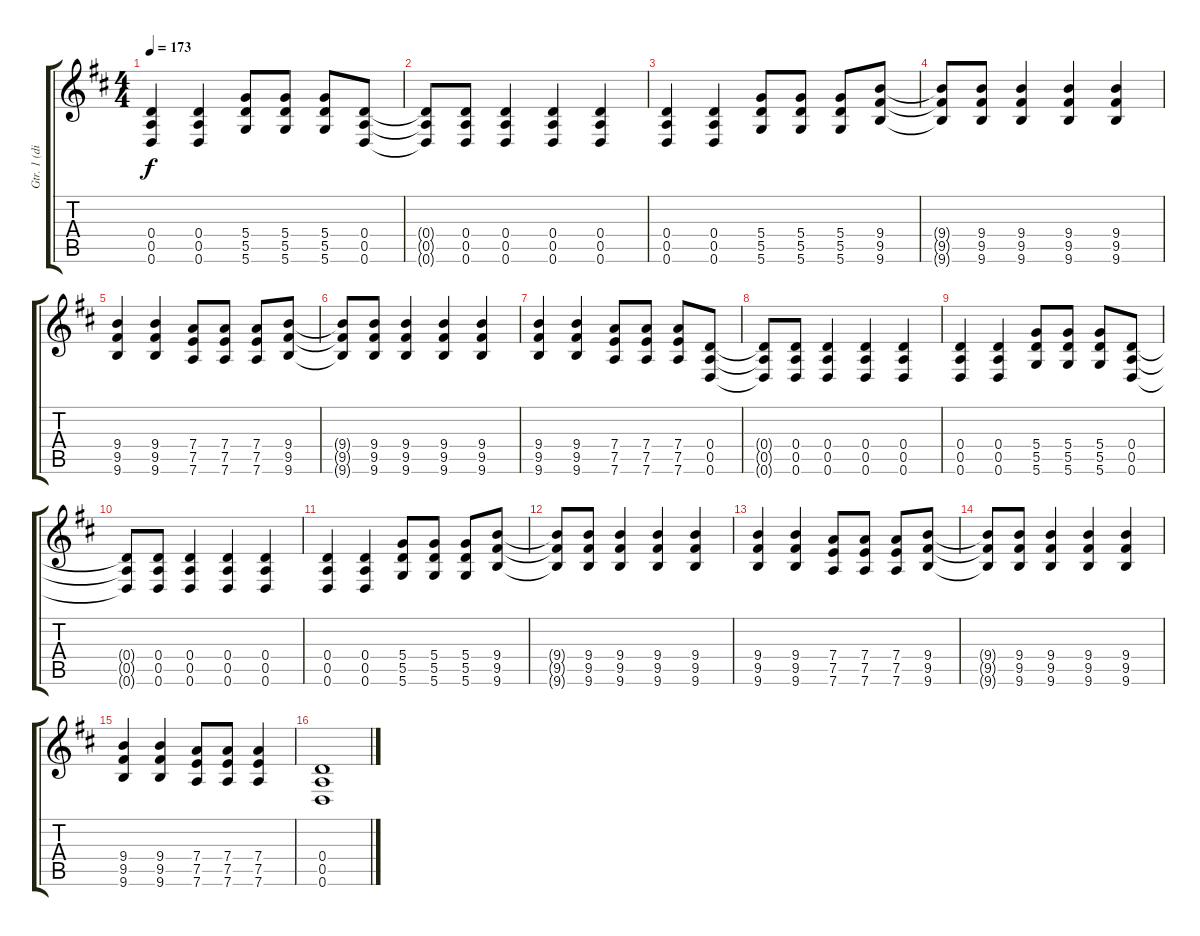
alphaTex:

\track ("Gtr. 1 (dist.)" "Gtr. 1 (di") {instrument overdrivenguitar}
\staff {score tabs}
\tuning (E4 B3 G3 D3 A2 D2) {hide}
\ts (4 4)
\tempo 173
\clef g2
\ks d
(0.4 0.5 0.6).4{dy f} (0.4 0.5 0.6).4 (5.4 5.5 5.6).8 (5.4 5.5 5.6).8 (5.4 5.5 5.6).8 (0.4 0.5 0.6).8 |
(0.4{t} 0.5{t} 0.6{t}).8 (0.4 0.5 0.6).8 (0.4 0.5 0.6).4 (0.4 0.5 0.6).4 (0.4 0.5 0.6).4 |
(0.4 0.5 0.6).4 (0.4 0.5 0.6).4 (5.4 5.5 5.6).8 (5.4 5.5 5.6).8 (5.4 5.5 5.6).8 (9.4 9.5 9.6).8 |
(9.4{t} 9.5{t} 9.6{t}).8 (9.4 9.5 9.6).8 (9.4 9.5 9.6).4 (9.4 9.5 9.6).4 (9.4 9.5 9.6).4 |
(9.4 9.5 9.6).4 (9.4 9.5 9.6).4 (7.4 7.5 7.6).8 (7.4 7.5 7.6).8 (7.4 7.5 7.6).8 (9.4 9.5 9.6).8 |
(9.4{t} 9.5{t} 9.6{t}).8 (9.4 9.5 9.6).8 (9.4 9.5 9.6).4 (9.4 9.5 9.6).4 (9.4 9.5 9.6).4 |
(9.4 9.5 9.6).4 (9.4 9.5 9.6).4 (7.4 7.5 7.6).8 (7.4 7.5 7.6).8 (7.4 7.5 7.6).8 (0.4 0.5 0.6).8 |
(0.4{t} 0.5{t} 0.6{t}).8 (0.4 0.5 0.6).8 (0.4 0.5 0.6).4 (0.4 0.5 0.6).4 (0.4 0.5 0.6).4 |
(0.4 0.5 0.6).4 (0.4 0.5 0.6).4 (5.4 5.5 5.6).8 (5.4 5.5 5.6).8 (5.4 5.5 5.6).8 (0.4 0.5 0.6).8 |
(0.4{t} 0.5{t} 0.6{t}).8 (0.4 0.5 0.6).8 (0.4 0.5 0.6).4 (0.4 0.5 0.6).4 (0.4 0.5 0.6).4 |
(0.4 0.5 0.6).4 (0.4 0.5 0.6).4 (5.4 5.5 5.6).8 (5.4 5.5 5.6).8 (5.4 5.5 5.6).8 (9.4 9.5 9.6).8 |
(9.4{t} 9.5{t} 9.6{t}).8 (9.4 9.5 9.6).8 (9.4 9.5 9.6).4 (9.4 9.5 9.6).4 (9.4 9.5 9.6).4 |
(9.4 9.5 9.6).4 (9.4 9.5 9.6).4 (7.4 7.5 7.6).8 (7.4 7.5 7.6).8 (7.4 7.5 7.6).8 (9.4 9.5 9.6).8 |
(9.4{t} 9.5{t} 9.6{t}).8 (9.4 9.5 9.6).8 (9.4 9.5 9.6).4 (9.4 9.5 9.6).4 (9.4 9.5 9.6).4 |
(9.4 9.5 9.6).4 (9.4 9.5 9.6).4 (7.4 7.5 7.6).8 (7.4 7.5 7.6).8 (7.4 7.5 7.6).4 |
(0.4 0.5 0.6).1
